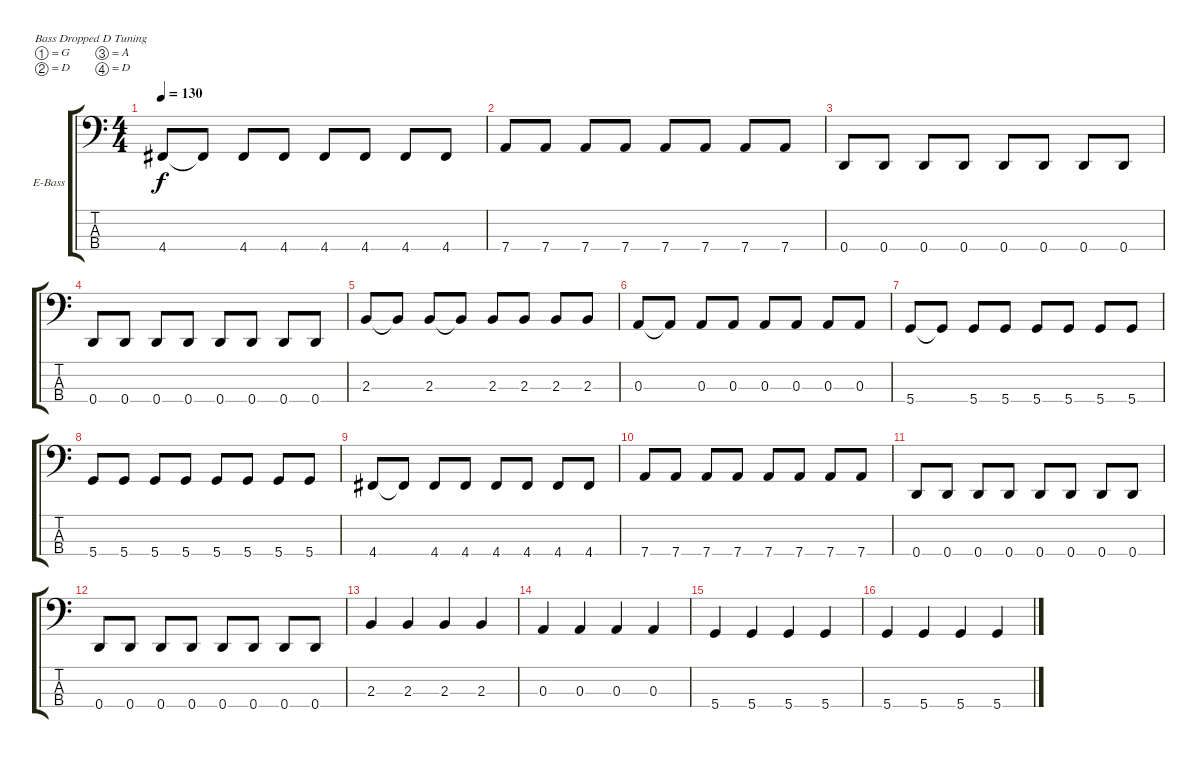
\bracketExtendMode groupsimilarinstruments
\firstSystemTrackNameOrientation horizontal
\otherSystemsTrackNameOrientation horizontal
\track ("Bass" "E-Bass") {instrument electricbassfinger}
\staff {score tabs}
\tuning (G2 D2 A1 D1)
\ts (4 4)
\tempo 130
\clef f4
\ks c
4.4.8{dy f} 4.4{t}.8 4.4.8 4.4.8 4.4.8 4.4.8 4.4.8 4.4.8 |
7.4.8 7.4.8 7.4.8 7.4.8 7.4.8 7.4.8 7.4.8 7.4.8 |
0.4.8 0.4.8 0.4.8 0.4.8 0.4.8 0.4.8 0.4.8 0.4.8 |
0.4.8 0.4.8 0.4.8 0.4.8 0.4.8 0.4.8 0.4.8 0.4.8 |
2.3.8 2.3{t}.8 2.3.8 2.3{t}.8 2.3.8 2.3.8 2.3.8 2.3.8 |
0.3.8 0.3{t}.8 0.3.8 0.3.8 0.3.8 0.3.8 0.3.8 0.3.8 |
5.4.8 5.4{t}.8 5.4.8 5.4.8 5.4.8 5.4.8 5.4.8 5.4.8 |
5.4.8 5.4.8 5.4.8 5.4.8 5.4.8 5.4.8 5.4.8 5.4.8 |
4.4.8 4.4{t}.8 4.4.8 4.4.8 4.4.8 4.4.8 4.4.8 4.4.8 |
7.4.8 7.4.8 7.4.8 7.4.8 7.4.8 7.4.8 7.4.8 7.4.8 |
0.4.8 0.4.8 0.4.8 0.4.8 0.4.8 0.4.8 0.4.8 0.4.8 |
0.4.8 0.4.8 0.4.8 0.4.8 0.4.8 0.4.8 0.4.8 0.4.8 |
2.3.4 2.3.4 2.3.4 2.3.4 |
0.3.4 0.3.4 0.3.4 0.3.4 |
5.4.4 5.4.4 5.4.4 5.4.4 |
5.4.4 5.4.4 5.4.4 5.4.4
